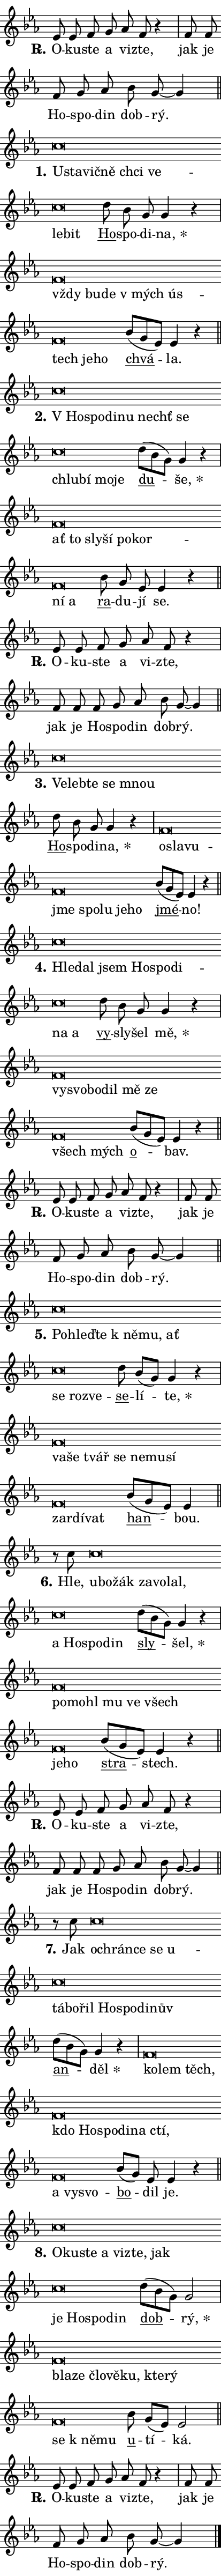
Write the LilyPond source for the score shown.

\version "2.22.1"
\header { tagline = "" }
\paper {
  indent = 0\cm
  top-margin = 0\cm
  right-margin = 0\cm
  bottom-margin = 0\cm
  left-margin = 0\cm
  paper-width = 7\cm
  page-breaking = #ly:one-page-breaking
  system-system-spacing.basic-distance = #11
  score-system-spacing.basic-distance = #11
  ragged-last = ##f
}


%% Author: Thomas Morley
%% https://lists.gnu.org/archive/html/lilypond-user/2020-05/msg00002.html
#(define (line-position grob)
"Returns position of @var[grob} in current system:
   @code{'start}, if at first time-step
   @code{'end}, if at last time-step
   @code{'middle} otherwise
"
  (let* ((col (ly:item-get-column grob))
         (ln (ly:grob-object col 'left-neighbor))
         (rn (ly:grob-object col 'right-neighbor))
         (col-to-check-left (if (ly:grob? ln) ln col))
         (col-to-check-right (if (ly:grob? rn) rn col))
         (break-dir-left
           (and
             (ly:grob-property col-to-check-left 'non-musical #f)
             (ly:item-break-dir col-to-check-left)))
         (break-dir-right
           (and
             (ly:grob-property col-to-check-right 'non-musical #f)
             (ly:item-break-dir col-to-check-right))))
        (cond ((eqv? 1 break-dir-left) 'start)
              ((eqv? -1 break-dir-right) 'end)
              (else 'middle))))

#(define (tranparent-at-line-position vctor)
  (lambda (grob)
  "Relying on @code{line-position} select the relevant enry from @var{vctor}.
Used to determine transparency,"
    (case (line-position grob)
      ((end) (not (vector-ref vctor 0)))
      ((middle) (not (vector-ref vctor 1)))
      ((start) (not (vector-ref vctor 2))))))

noteHeadBreakVisibility =
#(define-music-function (break-visibility)(vector?)
"Makes @code{NoteHead}s transparent relying on @var{break-visibility}"
#{
  \override NoteHead.transparent =
    #(tranparent-at-line-position break-visibility)
#})

#(define delete-ledgers-for-transparent-note-heads
  (lambda (grob)
    "Reads whether a @code{NoteHead} is transparent.
If so this @code{NoteHead} is removed from @code{'note-heads} from
@var{grob}, which is supposed to be @code{LedgerLineSpanner}.
As a result ledgers are not printed for this @code{NoteHead}"
    (let* ((nhds-array (ly:grob-object grob 'note-heads))
           (nhds-list
             (if (ly:grob-array? nhds-array)
                 (ly:grob-array->list nhds-array)
                 '()))
           ;; Relies on the transparent-property being done before
           ;; Staff.LedgerLineSpanner.after-line-breaking is executed.
           ;; This is fragile ...
           (to-keep
             (remove
               (lambda (nhd)
                 (ly:grob-property nhd 'transparent #f))
               nhds-list)))
      ;; TODO find a better method to iterate over grob-arrays, similiar
      ;; to filter/remove etc for lists
      ;; For now rebuilt from scratch
      (set! (ly:grob-object grob 'note-heads)  '())
      (for-each
        (lambda (nhd)
          (ly:pointer-group-interface::add-grob grob 'note-heads nhd))
        to-keep))))

hideNotes = {
  \noteHeadBreakVisibility #begin-of-line-visible
}
unHideNotes = {
  \noteHeadBreakVisibility #all-visible
}

% work-around for resetting accidentals
% https://lilypond.org/doc/v2.23/Documentation/notation/displaying-rhythms#unmetered-music
cadenzaMeasure = {
  \cadenzaOff
  \partial 1024 s1024
  \cadenzaOn
}

#(define-markup-command (accent layout props text) (markup?)
  "Underline accented syllable"
  (interpret-markup layout props
    #{\markup \override #'(offset . 4.3) \underline { #text }#}))

responsum = \markup \concat {
  "R" \hspace #-1.05 \path #0.1 #'((moveto 0 0.07) (lineto 0.9 0.8)) \hspace #0.05 "."
}

\layout {
    \context {
        \Staff
        \remove "Time_signature_engraver"
        \override LedgerLineSpanner.after-line-breaking = #delete-ledgers-for-transparent-note-heads
    }
    \context {
        \Voice {
            \override NoteHead.output-attributes = #'((class . "notehead"))
            \override Hairpin.height = #0.55
        }
    }
    \context {
        \Lyrics {
            \override StanzaNumber.output-attributes = #'((class . "stanzanumber"))
            \override LyricSpace.minimum-distance = #0.9
            \override LyricText.font-name = #"TeX Gyre Schola"
            \override LyricText.font-size = 1
            \override StanzaNumber.font-name = #"TeX Gyre Schola Bold"
            \override StanzaNumber.font-size = 1
        }
    }
}

% magnetic-lyrics.ily
%
%   written by
%     Jean Abou Samra <jean@abou-samra.fr>
%     Werner Lemberg <wl@gnu.org>
%
%   adapted by
%     Jiri Hon <jiri.hon@gmail.com>
%
% Version 2022-Apr-15

% https://www.mail-archive.com/lilypond-user@gnu.org/msg149350.html

#(define (Left_hyphen_pointer_engraver context)
   "Collect syllable-hyphen-syllable occurrences in lyrics and store
them in properties.  This engraver only looks to the left.  For
example, if the lyrics input is @code{foo -- bar}, it does the
following.

@itemize @bullet
@item
Set the @code{text} property of the @code{LyricHyphen} grob between
@q{foo} and @q{bar} to @code{foo}.

@item
Set the @code{left-hyphen} property of the @code{LyricText} grob with
text @q{foo} to the @code{LyricHyphen} grob between @q{foo} and
@q{bar}.
@end itemize

Use this auxiliary engraver in combination with the
@code{lyric-@/text::@/apply-@/magnetic-@/offset!} hook."
   (let ((hyphen #f)
         (text #f))
     (make-engraver
      (acknowledgers
       ((lyric-syllable-interface engraver grob source-engraver)
        (set! text grob)))
      (end-acknowledgers
       ((lyric-hyphen-interface engraver grob source-engraver)
        ;(when (not (grob::has-interface grob 'lyric-space-interface))
          (set! hyphen grob)));)
      ((stop-translation-timestep engraver)
       (when (and text hyphen)
         (ly:grob-set-object! text 'left-hyphen hyphen))
       (set! text #f)
       (set! hyphen #f)))))

#(define (lyric-text::apply-magnetic-offset! grob)
   "If the space between two syllables is less than the value in
property @code{LyricText@/.details@/.squash-threshold}, move the right
syllable to the left so that it gets concatenated with the left
syllable.

Use this function as a hook for
@code{LyricText@/.after-@/line-@/breaking} if the
@code{Left_@/hyphen_@/pointer_@/engraver} is active."
   (let ((hyphen (ly:grob-object grob 'left-hyphen #f)))
     (when hyphen
       (let ((left-text (ly:spanner-bound hyphen LEFT)))
         (when (grob::has-interface left-text 'lyric-syllable-interface)
           (let* ((common (ly:grob-common-refpoint grob left-text X))
                  (this-x-ext (ly:grob-extent grob common X))
                  (left-x-ext
                   (begin
                     ;; Trigger magnetism for left-text.
                     (ly:grob-property left-text 'after-line-breaking)
                     (ly:grob-extent left-text common X)))
                  ;; `delta` is the gap width between two syllables.
                  (delta (- (interval-start this-x-ext)
                            (interval-end left-x-ext)))
                  (details (ly:grob-property grob 'details))
                  (threshold (assoc-get 'squash-threshold details 0.2)))
             (when (< delta threshold)
               (let* (;; We have to manipulate the input text so that
                      ;; ligatures crossing syllable boundaries are not
                      ;; disabled.  For languages based on the Latin
                      ;; script this is essentially a beautification.
                      ;; However, for non-Western scripts it can be a
                      ;; necessity.
                      (lt (ly:grob-property left-text 'text))
                      (rt (ly:grob-property grob 'text))
                      (is-space (grob::has-interface hyphen 'lyric-space-interface))
                      (space (if is-space " " ""))
                      (space-markup (grob-interpret-markup grob " "))
                      (space-size (interval-length (ly:stencil-extent space-markup X)))
                      (extra-delta (if is-space space-size 0))
                      ;; Append new syllable.
                      (ltrt-space (if (and (string? lt) (string? rt))
                                (string-append lt space rt)
                                (make-concat-markup (list lt space rt))))
                      ;; Right-align `ltrt` to the right side.
                      (ltrt-space-markup (grob-interpret-markup
                               grob
                               (make-translate-markup
                                (cons (interval-length this-x-ext) 0)
                                (make-right-align-markup ltrt-space)))))
                 (begin
                   ;; Don't print `left-text`.
                   (ly:grob-set-property! left-text 'stencil #f)
                   ;; Set text and stencil (which holds all collected
                   ;; syllables so far) and shift it to the left.
                   (ly:grob-set-property! grob 'text ltrt-space)
                   (ly:grob-set-property! grob 'stencil ltrt-space-markup)
                   (ly:grob-translate-axis! grob (- (- delta extra-delta)) X))))))))))


#(define (lyric-hyphen::displace-bounds-first grob)
   ;; Make very sure this callback isn't triggered too early.
   (let ((left (ly:spanner-bound grob LEFT))
         (right (ly:spanner-bound grob RIGHT)))
     (ly:grob-property left 'after-line-breaking)
     (ly:grob-property right 'after-line-breaking)
     (ly:lyric-hyphen::print grob)))

squashThreshold = #0.4

\layout {
  \context {
    \Lyrics
    \consists #Left_hyphen_pointer_engraver
    \override LyricText.after-line-breaking =
      #lyric-text::apply-magnetic-offset!
    \override LyricHyphen.stencil = #lyric-hyphen::displace-bounds-first
    \override LyricText.details.squash-threshold = \squashThreshold
    \override LyricHyphen.minimum-distance = 0
    \override LyricHyphen.minimum-length = \squashThreshold
  }
}

squash = \override LyricText.details.squash-threshold = 9999
unSquash = \override LyricText.details.squash-threshold = \squashThreshold

left = \override LyricText.self-alignment-X = #LEFT
unLeft = \revert LyricText.self-alignment-X

starOffset = #(lambda (grob) 
                (let ((x_offset (ly:self-alignment-interface::aligned-on-x-parent grob)))
                  (if (= x_offset 0) 0 (+ x_offset 1.2))))

star = #(define-music-function (syllable)(string?)
"Append star separator at the end of a syllable"
#{
  \once \override LyricText.X-offset = #starOffset
  \lyricmode { \markup {
    #syllable
    \override #'((font-name . "TeX Gyre Schola Bold")) \hspace #0.2 \lower #0.65 \larger "*"
  } }
#})

starAccent = #(define-music-function (syllable)(string?)
"Append star separator at the end of a syllable and make accent"
#{
  \once \override LyricText.X-offset = #starOffset
  \lyricmode { \markup {
    \accent #syllable
    \override #'((font-name . "TeX Gyre Schola Bold")) \hspace #0.2 \lower #0.65 \larger "*"
  } }
#})

breath = #(define-music-function (syllable)(string?)
"Append breathing indicator at the end of a syllable"
#{
  \lyricmode { \markup { #syllable "+" } }
#})

optionalBreath = #(define-music-function (syllable)(string?)
"Append optional breathing indicator at the end of a syllable"
#{
  \lyricmode { \markup { #syllable "(+)" } }
#})


\score {
    <<
        \new Voice = "melody" { \cadenzaOn \key es \major \relative { es'8 es f g as f r4 \cadenzaMeasure \bar "|" f8 f \bar "" f g as \bar "" bes g~ g4 \cadenzaMeasure \bar "||" \break }
\relative { c''\breve*1/16 \hideNotes \breve*1/16 \bar "" \breve*1/16 \bar "" \breve*1/16 \bar "" \breve*1/16 \bar "" \breve*1/16 \bar "" \breve*1/16 \breve*1/16 \bar "" \unHideNotes \bar "" d8 bes g g4 r \cadenzaMeasure \bar "|" f\breve*1/16 \hideNotes \breve*1/16 \bar "" \breve*1/16 \bar "" \breve*1/16 \bar "" \breve*1/16 \bar "" \breve*1/16 \bar "" \breve*1/16 \breve*1/16 \bar "" \unHideNotes \bar "" bes8[( g es)] es4 r \cadenzaMeasure \bar "||" \break }
\relative { c''\breve*1/16 \hideNotes \breve*1/16 \bar "" \breve*1/16 \bar "" \breve*1/16 \bar "" \breve*1/16 \bar "" \breve*1/16 \bar "" \breve*1/16 \bar "" \breve*1/16 \bar "" \breve*1/16 \breve*1/16 \bar "" \unHideNotes \bar "" d8[( bes g)] g4 r \cadenzaMeasure \bar "|" f\breve*1/16 \hideNotes \breve*1/16 \bar "" \breve*1/16 \bar "" \breve*1/16 \bar "" \breve*1/16 \bar "" \breve*1/16 \bar "" \breve*1/16 \breve*1/16 \bar "" \unHideNotes \bar "" bes8 g es es4 r \cadenzaMeasure \bar "||" \break }
\relative { es'8 es f g as f r4 \cadenzaMeasure \bar "|" f8 f \bar "" f g as \bar "" bes g~ g4 \cadenzaMeasure \bar "||" \break }
\relative { c''\breve*1/16 \hideNotes \breve*1/16 \bar "" \breve*1/16 \bar "" \breve*1/16 \breve*1/16 \bar "" \unHideNotes \bar "" d8 bes g g4 r \cadenzaMeasure \bar "|" f\breve*1/16 \hideNotes \breve*1/16 \bar "" \breve*1/16 \bar "" \breve*1/16 \bar "" \breve*1/16 \bar "" \breve*1/16 \bar "" \breve*1/16 \breve*1/16 \bar "" \unHideNotes \bar "" bes8[( g es)] es4 r \cadenzaMeasure \bar "||" \break }
\relative { c''\breve*1/16 \hideNotes \breve*1/16 \bar "" \breve*1/16 \bar "" \breve*1/16 \bar "" \breve*1/16 \bar "" \breve*1/16 \bar "" \breve*1/16 \breve*1/16 \bar "" \unHideNotes \bar "" d8 bes g g4 r \cadenzaMeasure \bar "|" f\breve*1/16 \hideNotes \breve*1/16 \bar "" \breve*1/16 \bar "" \breve*1/16 \bar "" \breve*1/16 \bar "" \breve*1/16 \bar "" \breve*1/16 \breve*1/16 \bar "" \unHideNotes \bar "" bes8[( g es)] es4 r \cadenzaMeasure \bar "||" \break }
\relative { es'8 es f g as f r4 \cadenzaMeasure \bar "|" f8 f \bar "" f g as \bar "" bes g~ g4 \cadenzaMeasure \bar "||" \break }
\relative { c''\breve*1/16 \hideNotes \breve*1/16 \bar "" \breve*1/16 \bar "" \breve*1/16 \bar "" \breve*1/16 \bar "" \breve*1/16 \bar "" \breve*1/16 \bar "" \breve*1/16 \breve*1/16 \bar "" \unHideNotes \bar "" d8 bes[( g)] g4 r \cadenzaMeasure \bar "|" f\breve*1/16 \hideNotes \breve*1/16 \bar "" \breve*1/16 \bar "" \breve*1/16 \bar "" \breve*1/16 \bar "" \breve*1/16 \bar "" \breve*1/16 \bar "" \breve*1/16 \bar "" \breve*1/16 \breve*1/16 \bar "" \unHideNotes \bar "" bes8[( g es)] es4 \cadenzaMeasure \bar "||" \break }
\relative { r8 c''8 c\breve*1/16 \hideNotes \breve*1/16 \bar "" \breve*1/16 \bar "" \breve*1/16 \bar "" \breve*1/16 \bar "" \breve*1/16 \bar "" \breve*1/16 \bar "" \breve*1/16 \bar "" \breve*1/16 \breve*1/16 \bar "" \unHideNotes \bar "" d8[( bes g)] g4 r \cadenzaMeasure \bar "|" f\breve*1/16 \hideNotes \breve*1/16 \bar "" \breve*1/16 \bar "" \breve*1/16 \bar "" \breve*1/16 \bar "" \breve*1/16 \bar "" \breve*1/16 \breve*1/16 \bar "" \unHideNotes \bar "" bes8[( g es)] es4 r \cadenzaMeasure \bar "||" \break }
\relative { es'8 es f g as f r4 \cadenzaMeasure \bar "|" f8 f \bar "" f g as \bar "" bes g~ g4 \cadenzaMeasure \bar "||" \break }
\relative { r8 c''8 c\breve*1/16 \hideNotes \breve*1/16 \bar "" \breve*1/16 \bar "" \breve*1/16 \bar "" \breve*1/16 \bar "" \breve*1/16 \bar "" \breve*1/16 \bar "" \breve*1/16 \bar "" \breve*1/16 \bar "" \breve*1/16 \bar "" \breve*1/16 \breve*1/16 \bar "" \unHideNotes \bar "" d8[( bes g)] g4 r \cadenzaMeasure \bar "|" f\breve*1/16 \hideNotes \breve*1/16 \bar "" \breve*1/16 \bar "" \breve*1/16 \bar "" \breve*1/16 \bar "" \breve*1/16 \bar "" \breve*1/16 \bar "" \breve*1/16 \bar "" \breve*1/16 \bar "" \breve*1/16 \bar "" \breve*1/16 \breve*1/16 \bar "" \unHideNotes \bar "" bes8[( g)] es es4 r \cadenzaMeasure \bar "||" \break }
\relative { c''\breve*1/16 \hideNotes \breve*1/16 \bar "" \breve*1/16 \bar "" \breve*1/16 \bar "" \breve*1/16 \bar "" \breve*1/16 \bar "" \breve*1/16 \bar "" \breve*1/16 \bar "" \breve*1/16 \bar "" \breve*1/16 \breve*1/16 \bar "" \unHideNotes \bar "" d8[( bes g)] g2 \cadenzaMeasure \bar "|" f\breve*1/16 \hideNotes \breve*1/16 \bar "" \breve*1/16 \bar "" \breve*1/16 \bar "" \breve*1/16 \bar "" \breve*1/16 \bar "" \breve*1/16 \bar "" \breve*1/16 \bar "" \breve*1/16 \breve*1/16 \bar "" \unHideNotes \bar "" bes8 g[( es)] es2 \cadenzaMeasure \bar "||" \break }
\relative { es'8 es f g as f r4 \cadenzaMeasure \bar "|" f8 f \bar "" f g as \bar "" bes g~ g4 \cadenzaMeasure \bar "||" \break } \bar "|." }
        \new Lyrics \lyricsto "melody" { \lyricmode { \set stanza = \responsum
O -- ku -- ste a vi -- zte, jak je Ho -- spo -- din dob -- rý.
\set stanza = "1."
\left U -- \squash sta -- vič -- ně chci ve -- le -- bit \unLeft \unSquash \markup \accent Ho -- spo -- di -- \star na, \left vždy \squash bu -- de "v mých" ús -- tech je -- ho \unLeft \unSquash \markup \accent chvá -- la.
\set stanza = "2."
\left "V Ho" -- \squash spo -- di -- nu nechť se chlu -- bí mo -- je \unLeft \unSquash \markup \accent du -- \star še, \left ať \squash to sly -- ší po -- kor -- ní a \unLeft \unSquash \markup \accent ra -- du -- jí se.
\set stanza = \responsum
O -- ku -- ste a vi -- zte, jak je Ho -- spo -- din dob -- rý.
\set stanza = "3."
\left Ve -- \squash leb -- te se mnou \unLeft \unSquash \markup \accent Ho -- spo -- di -- \star na, \left o -- \squash sla -- vu -- jme spo -- lu je -- ho \unLeft \unSquash \markup \accent jmé -- no!
\set stanza = "4."
\left Hle -- \squash dal jsem Ho -- spo -- di -- na a \unLeft \unSquash \markup \accent vy -- sly -- šel \star mě, \left vy -- \squash svo -- bo -- dil mě ze všech mých \unLeft \unSquash \markup \accent o -- bav.
\set stanza = \responsum
O -- ku -- ste a vi -- zte, jak je Ho -- spo -- din dob -- rý.
\set stanza = "5."
\left Po -- \squash hleď -- te "k ně" -- mu, ať se roz -- ve -- \unLeft \unSquash \markup \accent se -- lí -- \star te, \left va -- \squash še tvář se ne -- mu -- sí zar -- dí -- vat \unLeft \unSquash \markup \accent han -- bou.
\set stanza = "6."
Hle, \left u -- \squash bo -- žák za -- vo -- lal, a Ho -- spo -- din \unLeft \unSquash \markup \accent sly -- \star šel, \left po -- \squash mo -- hl mu ve všech je -- ho \unLeft \unSquash \markup \accent stra -- stech.
\set stanza = \responsum
O -- ku -- ste a vi -- zte, jak je Ho -- spo -- din dob -- rý.
\set stanza = "7."
Jak \left o -- \squash chrán -- ce se u -- tá -- bo -- řil Ho -- spo -- di -- nův \unLeft \unSquash \markup \accent an -- \star děl \left ko -- \squash lem těch, kdo Ho -- spo -- di -- na ctí, a vy -- svo -- \unLeft \unSquash \markup \accent bo -- dil je.
\set stanza = "8."
\left O -- \squash ku -- ste a vi -- zte, jak je Ho -- spo -- din \unLeft \unSquash \markup \accent dob -- \star rý, \left bla -- \squash ze člo -- vě -- ku, kte -- rý se "k ně" -- mu \unLeft \unSquash \markup \accent u -- tí -- ká.
\set stanza = \responsum
O -- ku -- ste a vi -- zte, jak je Ho -- spo -- din dob -- rý. } }
    >>
    \layout {}
}
